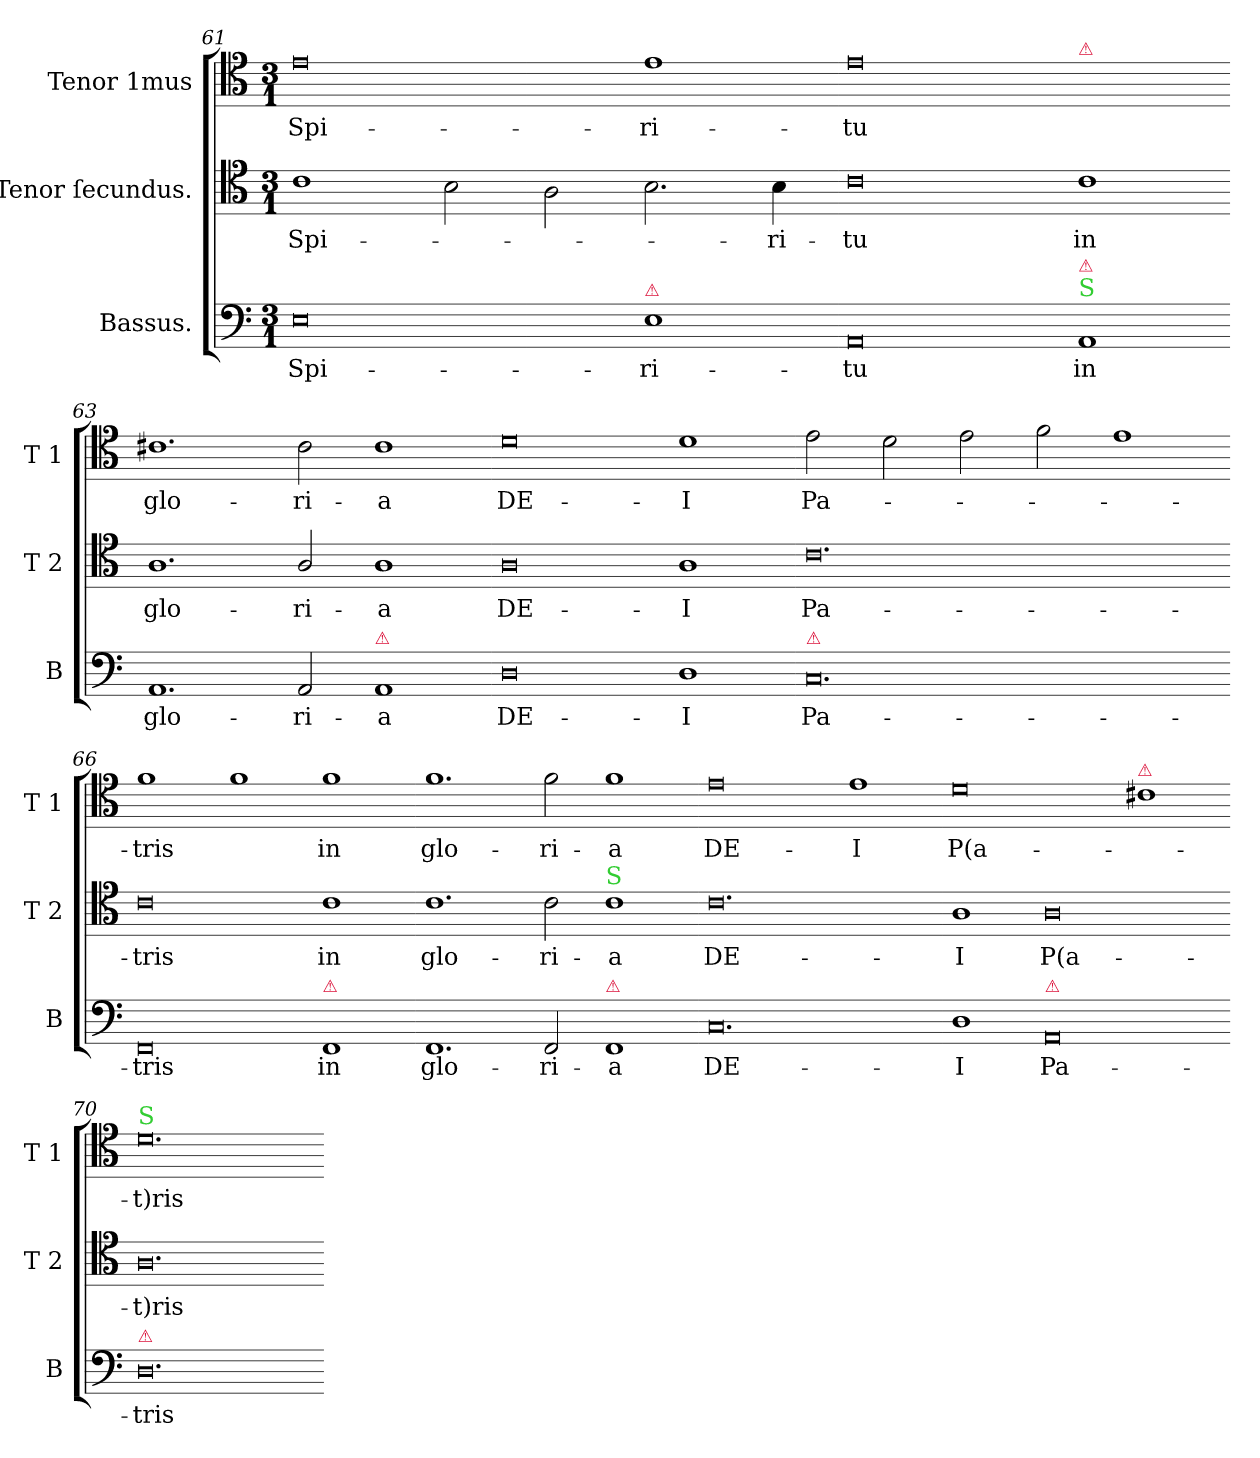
**kern	**text	**kern	**text	**kern	**text
*part3	*part3	*part2	*part2	*part1	*part1
*staff3	*staff3	*staff2	*staff2	*staff1	*staff1
*I"Bassus.	*	*I"Tenor ſecundus.	*	*I"Tenor 1mus	*
*I'B	*	*I'T 2	*	*I'T 1	*
*clefF4	*	*clefC4	*	*clefC4	*
*M3/1	*	*M3/1	*	*M3/1	*
=61	=61	=61	=61	=61	=61
0E	Spi-	1c	Spi-	0e	Spi-
.	.	2B\	.	.	.
.	.	2A\	.	.	.
!LO:TX:a:color=crimson:t=⚠	!	!	!	!	!
1E	-ri-	2.B\	.	1e	-ri-
.	.	4B\	-ri-	.	.
=62-	=62-	=62-	=62-	=62-	=62-
0AA	-tu	0c	-tu	0e	-tu
!	!	!	!	!LO:TX:a:color=crimson:t=⚠	!
!LO:TX:a:color=limegreen:t=S	!	!	!	!	!
!LO:TX:a:color=crimson:t=⚠	!	!	!	!	!
1AA	in	1c	in	1ryy	.
=63-	=63-	=63-	=63-	=63-	=63-
1.AA	glo-	1.A	glo-	1.c#X	glo-
2AA/	-ri-	2A/	-ri-	2c#\	-ri-
!LO:TX:a:color=crimson:t=⚠	!	!	!	!	!
1AA	-a	1A	-a	1c#	-a
=64-	=64-	=64-	=64-	=64-	=64-
0D	DE-	0A	DE-	0d	DE-
1D	-I	1A	-I	1d	-I
=65-	=65-	=65-	=65-	=65-	=65-
!LO:TX:a:color=crimson:t=⚠	!	!	!	!	!
0.C	Pa-	0.c	Pa-	2e\	Pa-
.	.	.	.	2d\	.
.	.	.	.	2e\	.
.	.	.	.	2f\	.
.	.	.	.	1e	.
=66-	=66-	=66-	=66-	=66-	=66-
0FF	-tris	0c	-tris	1f	-tris
.	.	.	.	1f	.
!LO:TX:a:color=crimson:t=⚠	!	!	!	!	!
1FF	in	1c	in	1f	in
=67-	=67-	=67-	=67-	=67-	=67-
1.FF	glo-	1.c	glo-	1.f	glo-
2FF/	-ri-	2c\	-ri-	2f\	-ri-
!	!	!LO:TX:a:color=limegreen:t=S	!	!	!
!LO:TX:a:color=crimson:t=⚠	!	!	!	!	!
1FF	-a	1c	-a	1f	-a
=68-	=68-	=68-	=68-	=68-	=68-
0.C	DE-	0.c	DE-	0e	DE-
.	.	.	.	1e	-I
=69-	=69-	=69-	=69-	=69-	=69-
1D	-I	1A	-I	0d	P(a-
!LO:TX:a:color=crimson:t=⚠	!	!	!	!	!
0AA	Pa-	0A	P(a-	.	.
!	!	!	!	!LO:TX:a:color=crimson:t=⚠	!
.	.	.	.	1c#X	.
=70-	=70-	=70-	=70-	=70-	=70-
!	!	!	!	!LO:TX:a:color=limegreen:t=S	!
!LO:TX:a:color=crimson:t=⚠	!	!	!	!	!
0.D	tris	0.A	-t)ris	0.d	-t)ris
=-	=-	=-	=-	=-	=-
*-	*-	*-	*-	*-	*-
